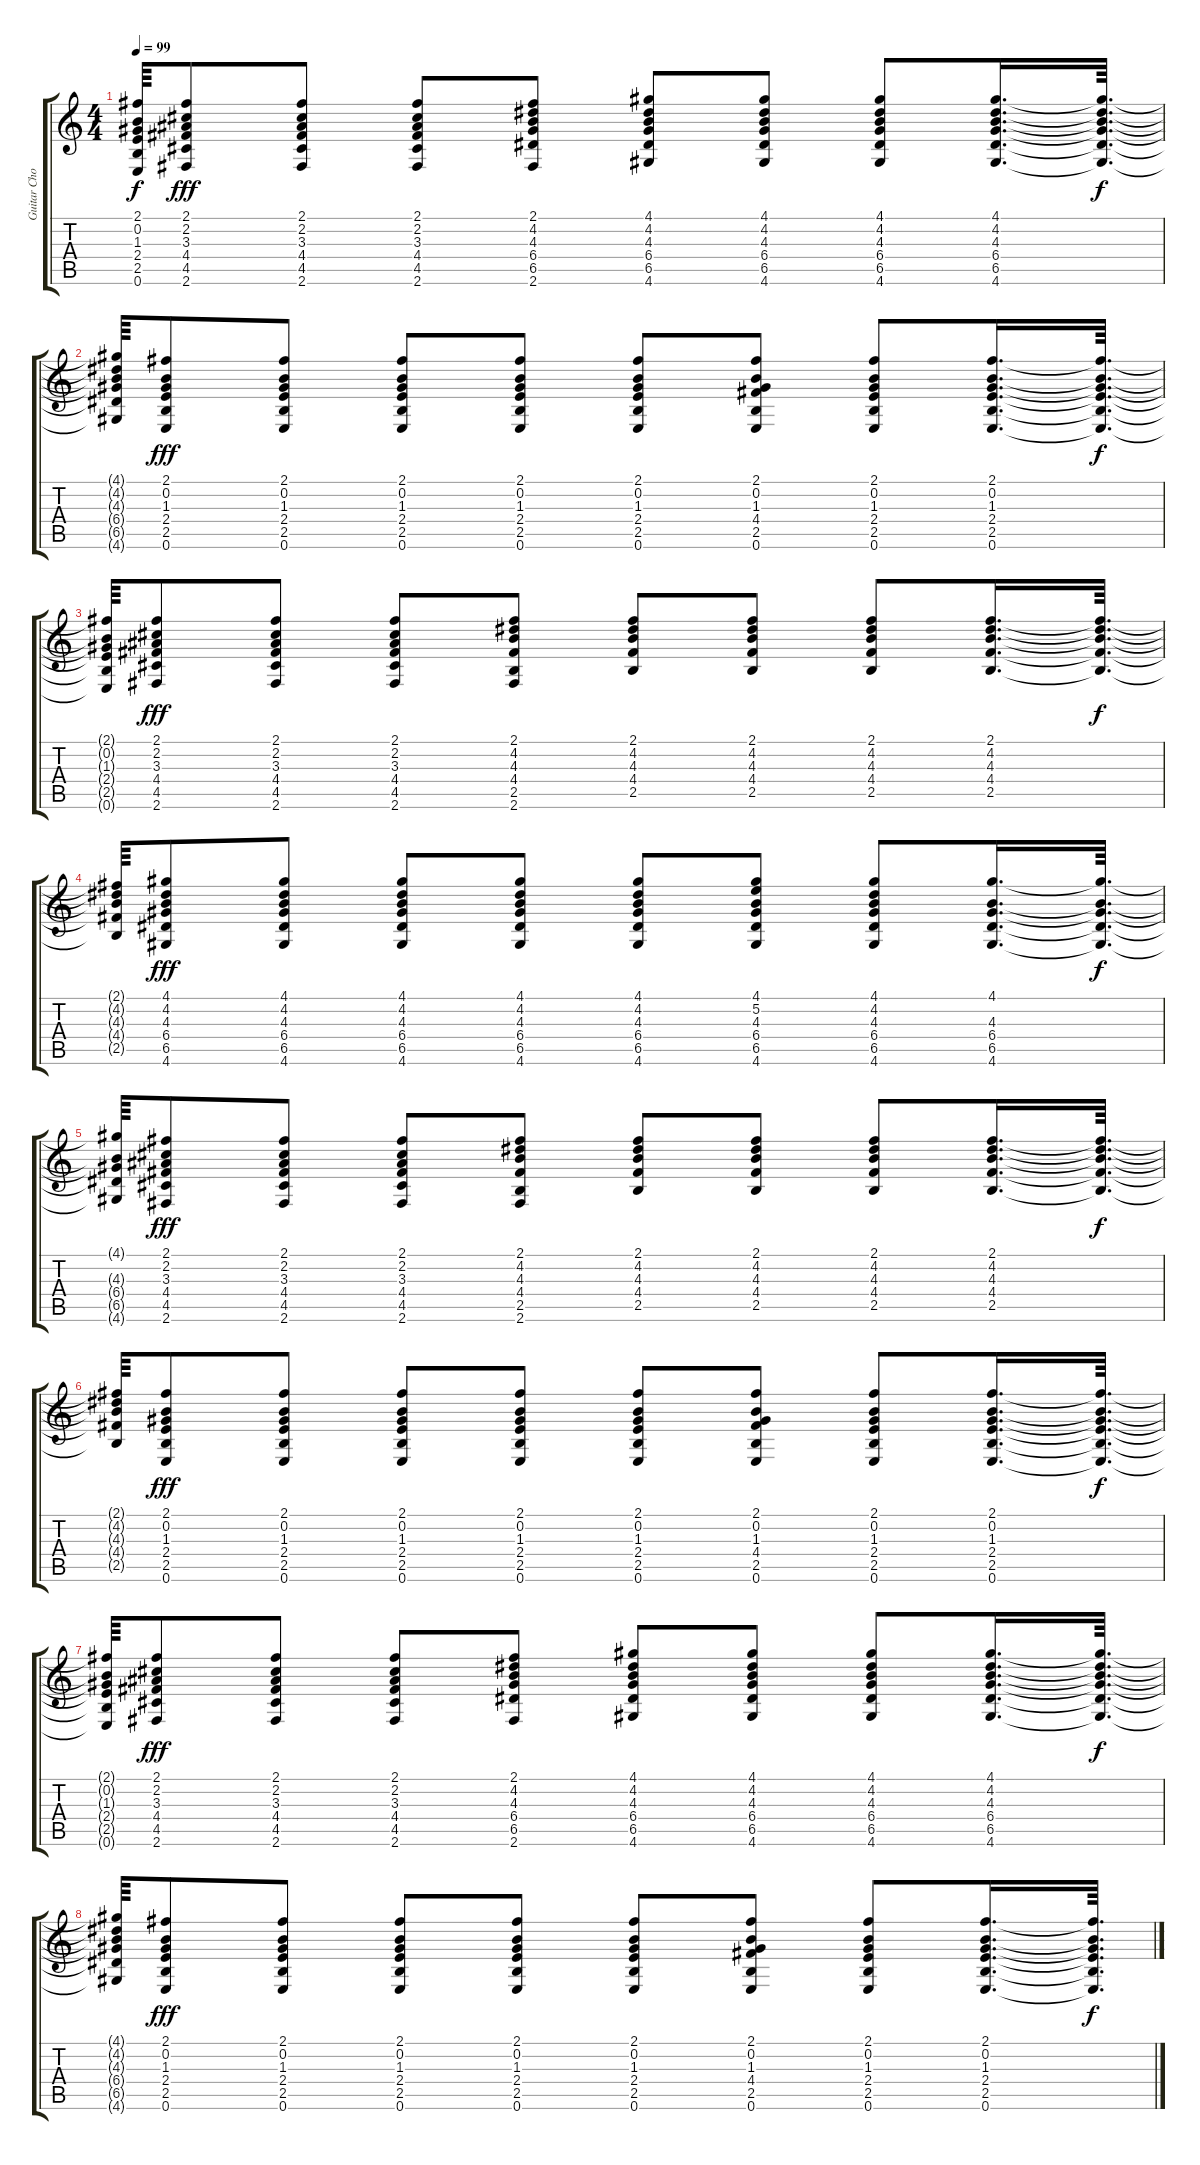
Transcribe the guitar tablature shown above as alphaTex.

\track ("Guitar Chords 1" "Guitar Cho") {instrument acousticguitarsteel}
\staff {score tabs}
\tuning (E4 B3 G3 D3 A2 E2) {hide}
\ts (4 4)
\tempo 99
\clef g2
\ks c
(2.1{t} 0.2{t} 1.3{t} 2.4{t} 2.5{t} 0.6{t}).64{dy f} (2.1 2.2 3.3 4.4 4.5 2.6).8{dy fff} (2.1 2.2 3.3 4.4 4.5 2.6).8 (2.1 2.2 3.3 4.4 4.5 2.6).8 (2.1 4.2 4.3 6.4 6.5 2.6).8 (4.1 4.2 4.3 6.4 6.5 4.6).8 (4.1 4.2 4.3 6.4 6.5 4.6).8 (4.1 4.2 4.3 6.4 6.5 4.6).8 (4.1 4.2 4.3 6.4 6.5 4.6).16{d} (4.1{t} 4.2{t} 4.3{t} 6.4{t} 6.5{t} 4.6{t}).64{d dy f} |
(4.1{t} 4.2{t} 4.3{t} 6.4{t} 6.5{t} 4.6{t}).64 (2.1 0.2 1.3 2.4 2.5 0.6).8{dy fff} (2.1 0.2 1.3 2.4 2.5 0.6).8 (2.1 0.2 1.3 2.4 2.5 0.6).8 (2.1 0.2 1.3 2.4 2.5 0.6).8 (2.1 0.2 1.3 2.4 2.5 0.6).8 (2.1 0.2 1.3 4.4 2.5 0.6).8 (2.1 0.2 1.3 2.4 2.5 0.6).8 (2.1 0.2 1.3 2.4 2.5 0.6).16{d} (2.1{t} 0.2{t} 1.3{t} 2.4{t} 2.5{t} 0.6{t}).64{d dy f} |
(2.1{t} 0.2{t} 1.3{t} 2.4{t} 2.5{t} 0.6{t}).64 (2.1 2.2 3.3 4.4 4.5 2.6).8{dy fff} (2.1 2.2 3.3 4.4 4.5 2.6).8 (2.1 2.2 3.3 4.4 4.5 2.6).8 (2.1 4.2 4.3 4.4 2.5 2.6).8 (2.1 4.2 4.3 4.4 2.5).8 (2.1 4.2 4.3 4.4 2.5).8 (2.1 4.2 4.3 4.4 2.5).8 (2.1 4.2 4.3 4.4 2.5).16{d} (2.1{t} 4.2{t} 4.3{t} 4.4{t} 2.5{t}).64{d dy f} |
(2.1{t} 4.2{t} 4.3{t} 4.4{t} 2.5{t}).64 (4.1 4.2 4.3 6.4 6.5 4.6).8{dy fff} (4.1 4.2 4.3 6.4 6.5 4.6).8 (4.1 4.2 4.3 6.4 6.5 4.6).8 (4.1 4.2 4.3 6.4 6.5 4.6).8 (4.1 4.2 4.3 6.4 6.5 4.6).8 (4.1 5.2 4.3 6.4 6.5 4.6).8 (4.1 4.2 4.3 6.4 6.5 4.6).8 (4.1 4.3 6.4 6.5 4.6).16{d} (4.1{t} 4.3{t} 6.4{t} 6.5{t} 4.6{t}).64{d dy f} |
(4.1{t} 4.3{t} 6.4{t} 6.5{t} 4.6{t}).64 (2.1 2.2 3.3 4.4 4.5 2.6).8{dy fff} (2.1 2.2 3.3 4.4 4.5 2.6).8 (2.1 2.2 3.3 4.4 4.5 2.6).8 (2.1 4.2 4.3 4.4 2.5 2.6).8 (2.1 4.2 4.3 4.4 2.5).8 (2.1 4.2 4.3 4.4 2.5).8 (2.1 4.2 4.3 4.4 2.5).8 (2.1 4.2 4.3 4.4 2.5).16{d} (2.1{t} 4.2{t} 4.3{t} 4.4{t} 2.5{t}).64{d dy f} |
(2.1{t} 4.2{t} 4.3{t} 4.4{t} 2.5{t}).64 (2.1 0.2 1.3 2.4 2.5 0.6).8{dy fff} (2.1 0.2 1.3 2.4 2.5 0.6).8 (2.1 0.2 1.3 2.4 2.5 0.6).8 (2.1 0.2 1.3 2.4 2.5 0.6).8 (2.1 0.2 1.3 2.4 2.5 0.6).8 (2.1 0.2 1.3 4.4 2.5 0.6).8 (2.1 0.2 1.3 2.4 2.5 0.6).8 (2.1 0.2 1.3 2.4 2.5 0.6).16{d} (2.1{t} 0.2{t} 1.3{t} 2.4{t} 2.5{t} 0.6{t}).64{d dy f} |
(2.1{t} 0.2{t} 1.3{t} 2.4{t} 2.5{t} 0.6{t}).64 (2.1 2.2 3.3 4.4 4.5 2.6).8{dy fff} (2.1 2.2 3.3 4.4 4.5 2.6).8 (2.1 2.2 3.3 4.4 4.5 2.6).8 (2.1 4.2 4.3 6.4 6.5 2.6).8 (4.1 4.2 4.3 6.4 6.5 4.6).8 (4.1 4.2 4.3 6.4 6.5 4.6).8 (4.1 4.2 4.3 6.4 6.5 4.6).8 (4.1 4.2 4.3 6.4 6.5 4.6).16{d} (4.1{t} 4.2{t} 4.3{t} 6.4{t} 6.5{t} 4.6{t}).64{d dy f} |
(4.1{t} 4.2{t} 4.3{t} 6.4{t} 6.5{t} 4.6{t}).64 (2.1 0.2 1.3 2.4 2.5 0.6).8{dy fff} (2.1 0.2 1.3 2.4 2.5 0.6).8 (2.1 0.2 1.3 2.4 2.5 0.6).8 (2.1 0.2 1.3 2.4 2.5 0.6).8 (2.1 0.2 1.3 2.4 2.5 0.6).8 (2.1 0.2 1.3 4.4 2.5 0.6).8 (2.1 0.2 1.3 2.4 2.5 0.6).8 (2.1 0.2 1.3 2.4 2.5 0.6).16{d} (2.1{t} 0.2{t} 1.3{t} 2.4{t} 2.5{t} 0.6{t}).64{d dy f}
